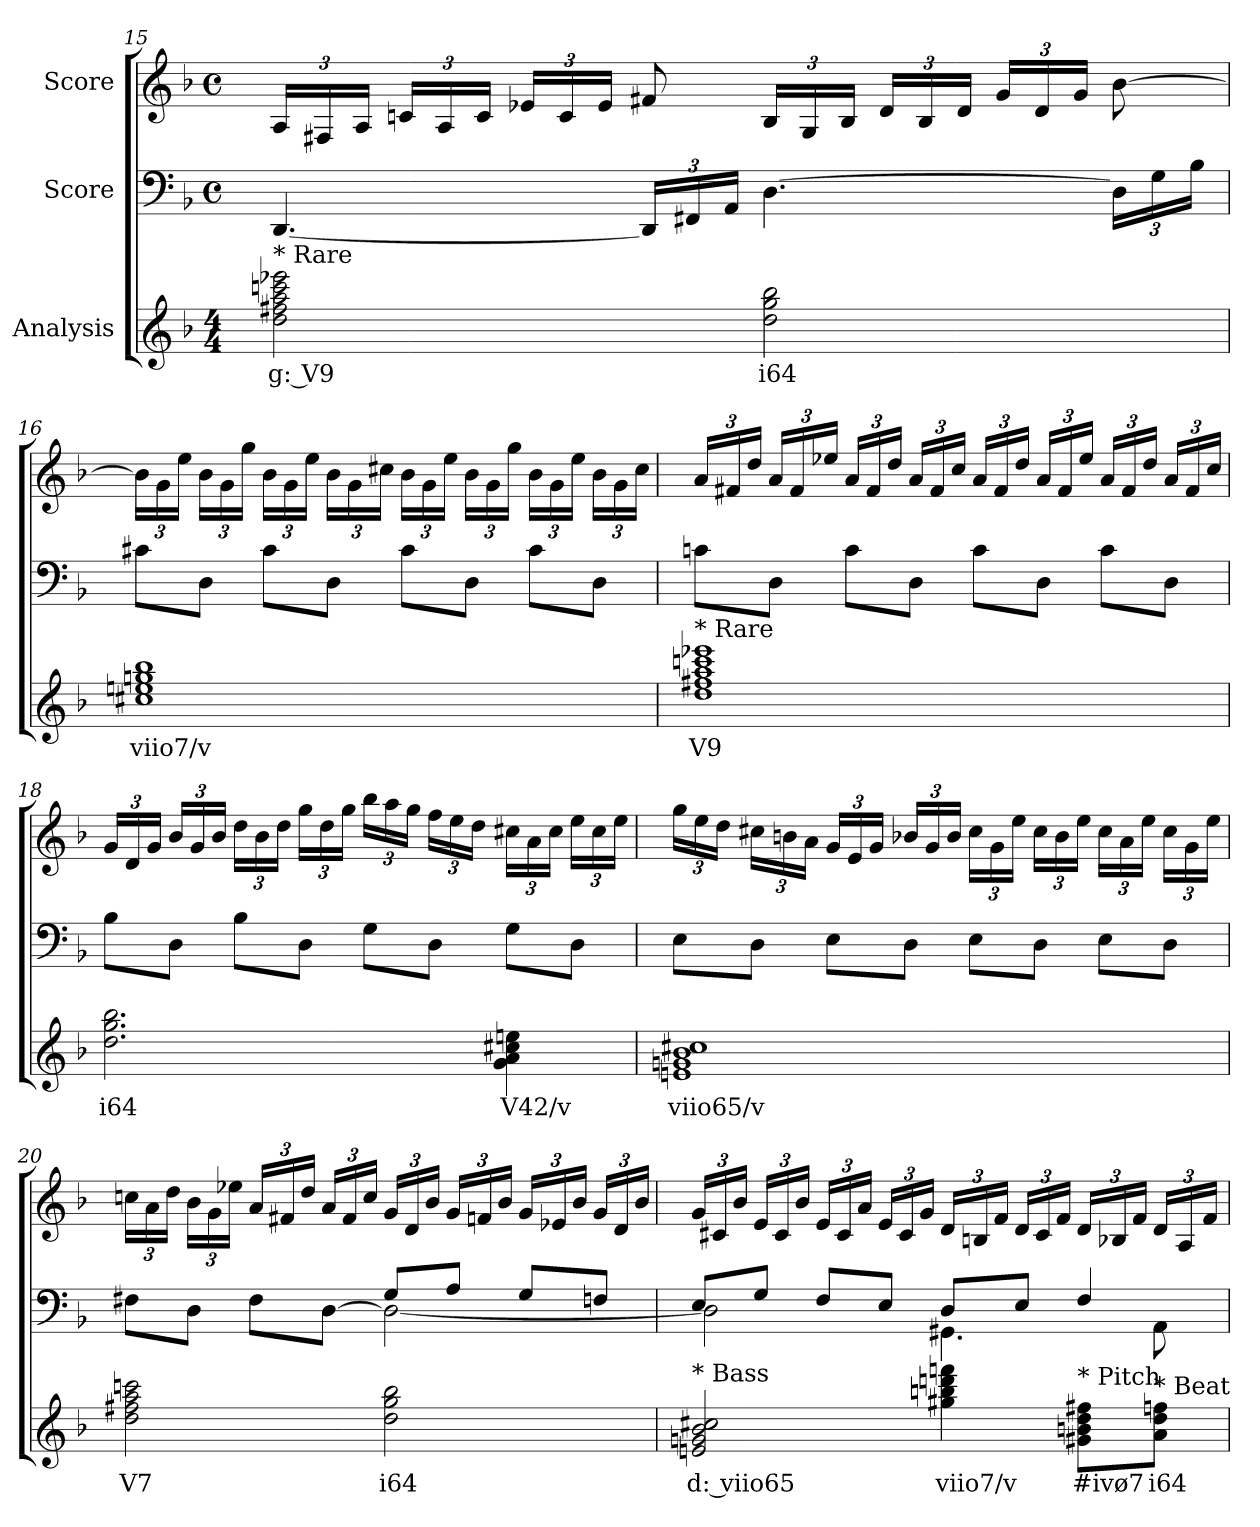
**kern	**text	**kern	**kern
*part3	*part3	*part2	*part1
*staff3	*staff3	*staff2	*staff1
*I"Analysis	*	*I"Score	*I"Score
!!LO:LB:g=z
*	*	*clefF4	*clefG2
*k[b-]	*	*k[b-]	*k[b-]
*M4/4	*	*M4/4	*M4/4
*	*	*met(c)	*met(c)
=15	=15	=15	=15
*	*	*	*Xbrackettup
!LO:TX:t=* Rare	!	!	!
2dd 2ff#X 2aa 2cccn 2eee-X	g: V9	[4.DD/	24A/LL
.	.	.	24F#X/
.	.	.	24A/JJ
.	.	.	24cn/LL
.	.	.	24A/
.	.	.	24c/JJ
.	.	.	24e-X/LL
.	.	.	24c/
.	.	.	24e-/JJ
*	*	*Xbrackettup	*
.	.	24DD/LL]	8f#X/
.	.	24FF#X/	.
.	.	24AA/JJ	.
2dd 2gg 2bb-	i64	[4.D\	24B-/LL
.	.	.	24G/
.	.	.	24B-/JJ
.	.	.	24d/LL
.	.	.	24B-/
.	.	.	24d/JJ
.	.	.	24g/LL
.	.	.	24d/
.	.	.	24g/JJ
.	.	24D\LL]	[8b-\
.	.	24G\	.
.	.	24B-\JJ	.
=16	=16	=16	=16
1cc#X 1een 1ggn 1bb-	viio7/v	8c#X\L	24b-\LL]
.	.	.	24g\
.	.	.	24ee\JJ
.	.	8D\J	24b-\LL
.	.	.	24g\
.	.	.	24gg\JJ
.	.	8c#\L	24b-\LL
.	.	.	24g\
.	.	.	24ee\JJ
.	.	8D\J	24b-\LL
.	.	.	24g\
.	.	.	24cc#X\JJ
.	.	8c#\L	24b-\LL
.	.	.	24g\
.	.	.	24ee\JJ
.	.	8D\J	24b-\LL
.	.	.	24g\
.	.	.	24gg\JJ
.	.	8c#\L	24b-\LL
.	.	.	24g\
.	.	.	24ee\JJ
.	.	8D\J	24b-\LL
.	.	.	24g\
.	.	.	24cc#\JJ
!!LO:LB:g=z
=17	=17	=17	=17
!LO:TX:t=* Rare	!	!	!
1dd 1ff#X 1aa 1cccn 1eee-X	V9	8cn\L	24a/LL
.	.	.	24f#X/
.	.	.	24dd/JJ
.	.	8D\J	24a/LL
.	.	.	24f#/
.	.	.	24ee-X/JJ
.	.	8c\L	24a/LL
.	.	.	24f#/
.	.	.	24dd/JJ
.	.	8D\J	24a/LL
.	.	.	24f#/
.	.	.	24cc/JJ
.	.	8c\L	24a/LL
.	.	.	24f#/
.	.	.	24dd/JJ
.	.	8D\J	24a/LL
.	.	.	24f#/
.	.	.	24ee-/JJ
.	.	8c\L	24a/LL
.	.	.	24f#/
.	.	.	24dd/JJ
.	.	8D\J	24a/LL
.	.	.	24f#/
.	.	.	24cc/JJ
=18	=18	=18	=18
2.dd 2.gg 2.bb-	i64	8B-\L	24g/LL
.	.	.	24d/
.	.	.	24g/JJ
.	.	8D\J	24b-/LL
.	.	.	24g/
.	.	.	24b-/JJ
.	.	8B-\L	24dd\LL
.	.	.	24b-\
.	.	.	24dd\JJ
.	.	8D\J	24gg\LL
.	.	.	24dd\
.	.	.	24gg\JJ
.	.	8G\L	24bb-\LL
.	.	.	24aa\
.	.	.	24gg\JJ
.	.	8D\J	24ff\LL
.	.	.	24ee\
.	.	.	24dd\JJ
4g 4a 4cc#X 4een	V42/v	8G\L	24cc#X\LL
.	.	.	24a\
.	.	.	24cc#\JJ
.	.	8D\J	24ee\LL
.	.	.	24cc#\
.	.	.	24ee\JJ
!!LO:PB:g=z
=19	=19	=19	=19
1en 1gn 1b- 1cc#X	viio65/v	8E\L	24gg\LL
.	.	.	24ee\
.	.	.	24dd\JJ
.	.	8D\J	24cc#X\LL
.	.	.	24bn\
.	.	.	24a\JJ
.	.	8E\L	24g/LL
.	.	.	24e/
.	.	.	24g/JJ
.	.	8D\J	24b-X/LL
.	.	.	24g/
.	.	.	24b-/JJ
.	.	8E\L	24cc#\LL
.	.	.	24g\
.	.	.	24ee\JJ
.	.	8D\J	24cc#\LL
.	.	.	24b-\
.	.	.	24ee\JJ
.	.	8E\L	24cc#\LL
.	.	.	24a\
.	.	.	24ee\JJ
.	.	8D\J	24cc#\LL
.	.	.	24g\
.	.	.	24ee\JJ
=20	=20	=20	=20
*	*	*^	*
2dd 2ff#X 2aa 2cccn	V7	2ryy	8F#X\L	24ccn\LL
.	.	.	.	24a\
.	.	.	.	24dd\JJ
.	.	.	8D\J	24b-\LL
.	.	.	.	24g\
.	.	.	.	24ee-X\JJ
.	.	.	8F#\L	24a/LL
.	.	.	.	24f#X/
.	.	.	.	24dd/JJ
.	.	.	[8D\J	24a/LL
.	.	.	.	24f#/
.	.	.	.	24cc/JJ
2dd 2gg 2bb-	i64	8G/L	2D\_	24g/LL
.	.	.	.	24d/
.	.	.	.	24b-/JJ
.	.	8A/J	.	24g/LL
.	.	.	.	24fn/
.	.	.	.	24b-/JJ
.	.	8G/L	.	24g/LL
.	.	.	.	24e-X/
.	.	.	.	24b-/JJ
.	.	8Fn/J	.	24g/LL
.	.	.	.	24d/
.	.	.	.	24b-/JJ
!!LO:LB:g=z
=21	=21	=21	=21	=21
!LO:TX:t=* Bass	!	!	!	!
2en 2gn 2b- 2cc#X	d: viio65	8E/L	2D\]	24g/LL
.	.	.	.	24c#X/
.	.	.	.	24b-/JJ
.	.	8G/J	.	24e/LL
.	.	.	.	24c#/
.	.	.	.	24b-/JJ
.	.	8F/L	.	24e/LL
.	.	.	.	24c#/
.	.	.	.	24a/JJ
.	.	8E/J	.	24e/LL
.	.	.	.	24c#/
.	.	.	.	24g/JJ
4gg#X 4bbn 4dddn 4fffn	viio7/v	8D/L	4.GG#X\	24d/LL
.	.	.	.	24Bn/
.	.	.	.	24f/JJ
.	.	8E/J	.	24d/LL
.	.	.	.	24c#/
.	.	.	.	24f/JJ
!LO:TX:t=* Pitch	!	!	!	!
8g#X 8bn 8dd 8ff#XL	#ivø7	4F/	.	24d/LL
.	.	.	.	24B-X/
.	.	.	.	24f/JJ
!LO:TX:t=* Beat	!	!	!	!
8a 8dd 8ffnJ	i64	.	8AA\	24d/LL
.	.	.	.	24A/
.	.	.	.	24f/JJ
*	*	*v	*v	*
=	=	=	=
*-	*-	*-	*-
